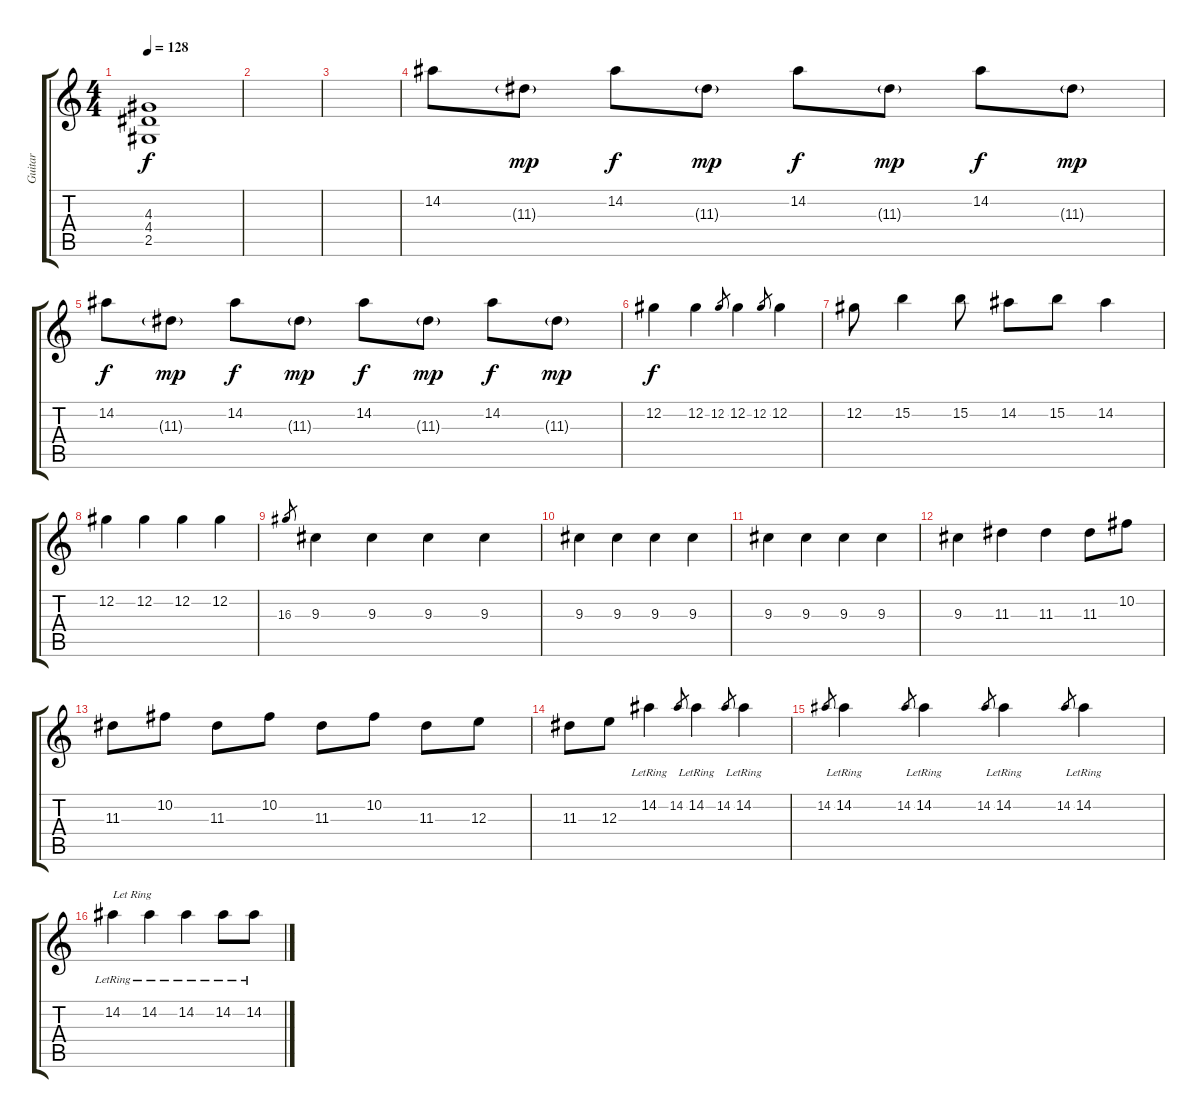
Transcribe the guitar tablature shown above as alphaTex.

\track ("Guitar" "Guitar") {instrument electricguitarclean}
\staff {score tabs}
\tuning (Db4 Ab3 E3 B2 Gb2 Db2) {hide}
\ts (4 4)
\tempo 128
\clef g2
\ks c
(4.3{t} 4.4{t} 2.5{t}).1{dy f} |
|
|
14.2.8{volume 8 instrument electricguitarjazz} 11.3{g}.8{dy mp} 14.2.8{dy f} 11.3{g}.8{dy mp} 14.2.8{dy f} 11.3{g}.8{dy mp} 14.2.8{dy f} 11.3{g}.8{dy mp} |
14.2.8{dy f} 11.3{g}.8{dy mp} 14.2.8{dy f} 11.3{g}.8{dy mp} 14.2.8{dy f} 11.3{g}.8{dy mp} 14.2.8{dy f} 11.3{g}.8{dy mp} |
12.2.4{dy f} 12.2.4 12.2.8{gr} 12.2.4 12.2.8{gr} 12.2.4 |
12.2.8 15.2.4 15.2.8 14.2.8 15.2.8 14.2.4 |
12.2.4 12.2.4 12.2.4 12.2.4 |
16.3.8{gr} 9.3.4 9.3.4 9.3.4 9.3.4 |
9.3.4 9.3.4 9.3.4 9.3.4 |
9.3.4 9.3.4 9.3.4 9.3.4 |
9.3.4 11.3.4 11.3.4 11.3.8 10.2.8 |
11.3.8 10.2.8 11.3.8 10.2.8 11.3.8 10.2.8 11.3.8 12.3.8 |
11.3.8 12.3.8 14.2{lr}.4 14.2.8{gr} 14.2{lr}.4 14.2.8{gr} 14.2{lr}.4{volume 10} |
14.2.8{gr} 14.2{lr}.4{volume 0} 14.2.8{gr} 14.2{lr}.4 14.2.8{gr} 14.2{lr}.4 14.2.8{gr} 14.2{lr}.4 |
14.2{lr}.4{txt "Let Ring" volume 13 instrument brightacousticpiano} 14.2{lr}.4 14.2{lr}.4 14.2{lr}.8 14.2{lr}.8
